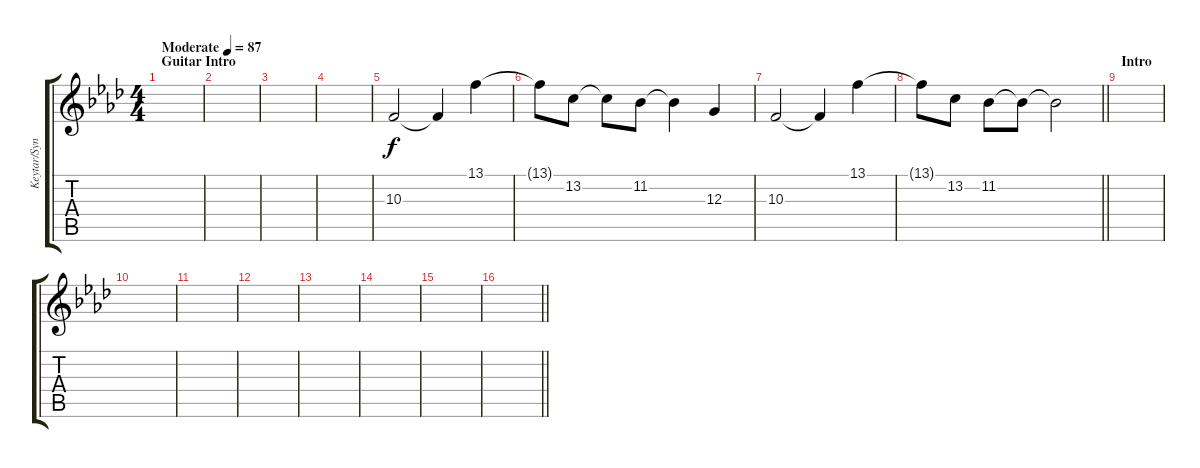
\track ("Keytar/Synth" "Keytar/Syn") {instrument lead2sawtooth}
\staff {score tabs}
\tuning (E4 B3 G3 D3 A2 E2) {hide}
\ts (4 4)
\section ("" "Guitar Intro")
\tempo (87 "Moderate")
\clef g2
\ks fminor
|
|
|
|
10.3.2{volume 12 instrument pad1newage} 10.3{t}.4 13.1.4 |
13.1{t}.8 13.2.8 13.2{t}.8 11.2.8 11.2{t}.4 12.3.4 |
10.3.2 10.3{t}.4 13.1.4 |
\barLineRight lightlight
13.1{t}.8 13.2.8 11.2.8 11.2{t}.8 11.2{t}.2 |
\section ("" "Intro")
|
|
|
|
|
|
|
\barLineRight lightlight
